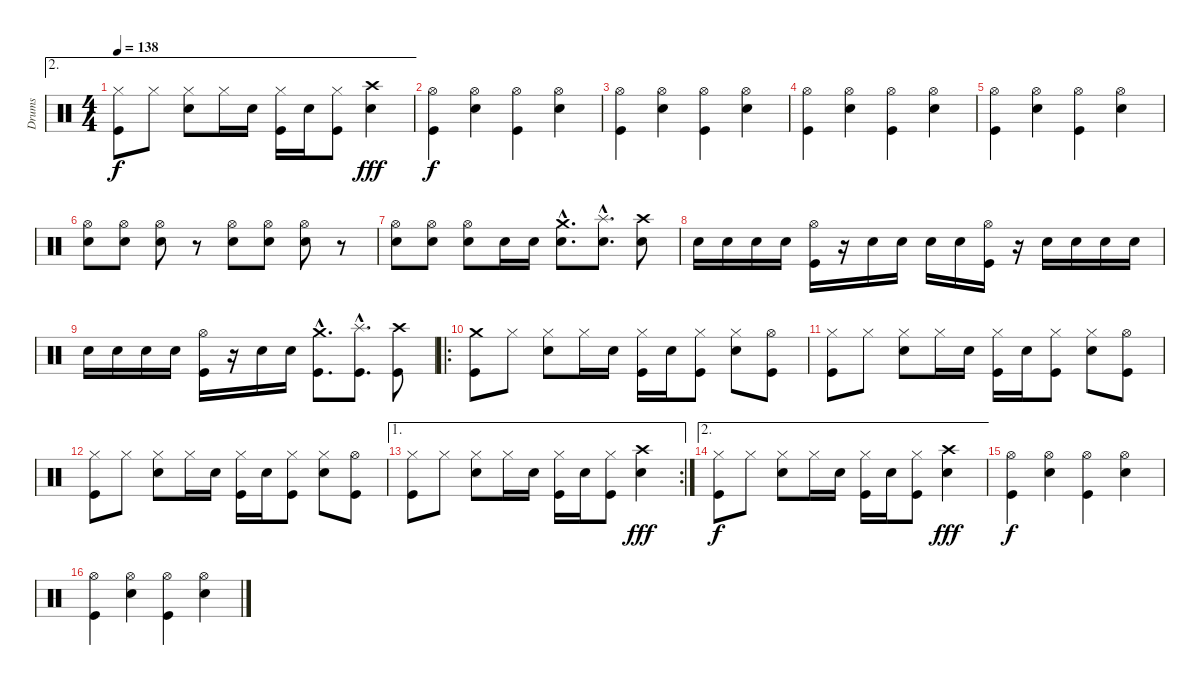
\track ("Drums" "Drums") {instrument percussion}
\staff {score}
\articulation defaults
\ae 2
\ts (4 4)
\tempo 138
\clef neutral
\ks c
("Hi-Hat (closed)" "Kick (hit)").8{dy f} "Hi-Hat (closed)".8 ("Hi-Hat (closed)" "Snare (hit) 2").8 "Hi-Hat (closed)".16 "Snare (hit) 2".16 ("Hi-Hat (closed)" "Kick (hit)").16 "Snare (hit) 2".16 ("Hi-Hat (closed)" "Kick (hit)").8 ("Crash high (hit)" "Snare (hit) 2").4{dy fff} |
("Hi-Hat (open)" "Kick (hit)").4{dy f} ("Hi-Hat (open)" "Snare (hit) 2").4 ("Hi-Hat (open)" "Kick (hit)").4 ("Hi-Hat (open)" "Snare (hit) 2").4 |
("Hi-Hat (open)" "Kick (hit)").4 ("Hi-Hat (open)" "Snare (hit) 2").4 ("Hi-Hat (open)" "Kick (hit)").4 ("Hi-Hat (open)" "Snare (hit) 2").4 |
("Hi-Hat (open)" "Kick (hit)").4 ("Hi-Hat (open)" "Snare (hit) 2").4 ("Hi-Hat (open)" "Kick (hit)").4 ("Hi-Hat (open)" "Snare (hit) 2").4 |
("Hi-Hat (open)" "Kick (hit)").4 ("Hi-Hat (open)" "Snare (hit) 2").4 ("Hi-Hat (open)" "Kick (hit)").4 ("Hi-Hat (open)" "Snare (hit) 2").4 |
("Hi-Hat (open)" "Snare (hit) 2").8 ("Hi-Hat (open)" "Snare (hit) 2").8 ("Hi-Hat (open)" "Snare (hit) 2").8 r.8 ("Hi-Hat (open)" "Snare (hit) 2").8 ("Hi-Hat (open)" "Snare (hit) 2").8 ("Hi-Hat (open)" "Snare (hit) 2").8 r.8 |
("Hi-Hat (open)" "Snare (hit) 2").8 ("Hi-Hat (open)" "Snare (hit) 2").8 ("Hi-Hat (open)" "Snare (hit) 2").8 "Snare (hit) 2".16 "Snare (hit) 2".16 ("Crash medium (hit)"{hac} "Snare (hit) 2"{hac}).8{d} ("Splash (hit)"{hac} "Snare (hit) 2"{hac}).8{d} ("Crash high (hit)" "Snare (hit) 2").8 |
"Snare (hit) 2".16 "Snare (hit) 2".16 "Snare (hit) 2".16 "Snare (hit) 2".16 ("Hi-Hat (open)" "Kick (hit)").16 r.16 "Snare (hit) 2".16 "Snare (hit) 2".16 "Snare (hit) 2".16 "Snare (hit) 2".16 ("Hi-Hat (open)" "Kick (hit)").16 r.16 "Snare (hit) 2".16 "Snare (hit) 2".16 "Snare (hit) 2".16 "Snare (hit) 2".16 |
"Snare (hit) 2".16 "Snare (hit) 2".16 "Snare (hit) 2".16 "Snare (hit) 2".16 ("Hi-Hat (open)" "Kick (hit)").16 r.16 "Snare (hit) 2".16 "Snare (hit) 2".16 ("Crash medium (hit)"{hac} "Kick (hit)"{hac}).8{d} ("Splash (hit)"{hac} "Kick (hit)"{hac}).8{d} ("Crash high (hit)" "Kick (hit)").8 |
\ro
("Crash medium (hit)" "Kick (hit)").8 "Hi-Hat (closed)".8 ("Hi-Hat (closed)" "Snare (hit) 2").8 "Hi-Hat (closed)".16 "Snare (hit) 2".16 ("Hi-Hat (closed)" "Kick (hit)").16 "Snare (hit) 2".16 ("Hi-Hat (closed)" "Kick (hit)").8 ("Hi-Hat (closed)" "Snare (hit) 2").8 ("Hi-Hat (open)" "Kick (hit)").8 |
("Hi-Hat (closed)" "Kick (hit)").8 "Hi-Hat (closed)".8 ("Hi-Hat (closed)" "Snare (hit) 2").8 "Hi-Hat (closed)".16 "Snare (hit) 2".16 ("Hi-Hat (closed)" "Kick (hit)").16 "Snare (hit) 2".16 ("Hi-Hat (closed)" "Kick (hit)").8 ("Hi-Hat (closed)" "Snare (hit) 2").8 ("Hi-Hat (open)" "Kick (hit)").8 |
("Hi-Hat (closed)" "Kick (hit)").8 "Hi-Hat (closed)".8 ("Hi-Hat (closed)" "Snare (hit) 2").8 "Hi-Hat (closed)".16 "Snare (hit) 2".16 ("Hi-Hat (closed)" "Kick (hit)").16 "Snare (hit) 2".16 ("Hi-Hat (closed)" "Kick (hit)").8 ("Hi-Hat (closed)" "Snare (hit) 2").8 ("Hi-Hat (open)" "Kick (hit)").8 |
\ae 1
\rc 2
("Hi-Hat (closed)" "Kick (hit)").8 "Hi-Hat (closed)".8 ("Hi-Hat (closed)" "Snare (hit) 2").8 "Hi-Hat (closed)".16 "Snare (hit) 2".16 ("Hi-Hat (closed)" "Kick (hit)").16 "Snare (hit) 2".16 ("Hi-Hat (closed)" "Kick (hit)").8 ("Crash high (hit)" "Snare (hit) 2").4{dy fff} |
\ae 2
("Hi-Hat (closed)" "Kick (hit)").8{dy f} "Hi-Hat (closed)".8 ("Hi-Hat (closed)" "Snare (hit) 2").8 "Hi-Hat (closed)".16 "Snare (hit) 2".16 ("Hi-Hat (closed)" "Kick (hit)").16 "Snare (hit) 2".16 ("Hi-Hat (closed)" "Kick (hit)").8 ("Crash high (hit)" "Snare (hit) 2").4{dy fff} |
("Hi-Hat (open)" "Kick (hit)").4{dy f} ("Hi-Hat (open)" "Snare (hit) 2").4 ("Hi-Hat (open)" "Kick (hit)").4 ("Hi-Hat (open)" "Snare (hit) 2").4 |
("Hi-Hat (open)" "Kick (hit)").4 ("Hi-Hat (open)" "Snare (hit) 2").4 ("Hi-Hat (open)" "Kick (hit)").4 ("Hi-Hat (open)" "Snare (hit) 2").4
